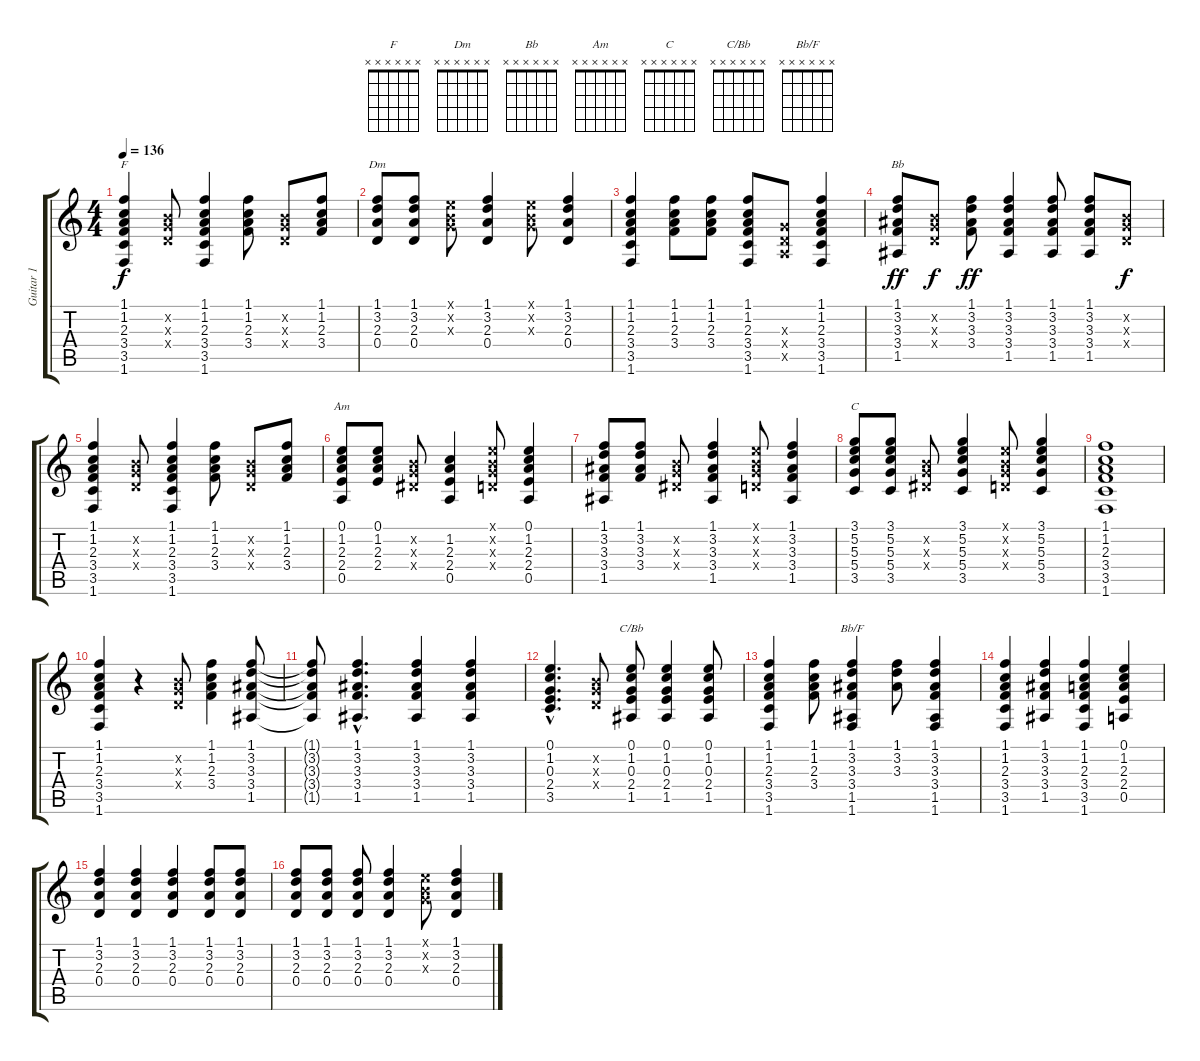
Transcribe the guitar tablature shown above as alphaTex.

\track ("Guitar 1" "Guitar 1") {instrument acousticguitarsteel}
\staff {score tabs}
\tuning (E4 B3 G3 D3 A2 E2) {hide}
\chord ("F" x x x x x x) {firstfret 0}
\chord ("Dm" x x x x x x) {firstfret 0}
\chord ("Bb" x x x x x x) {firstfret 0}
\chord ("Am" x x x x x x) {firstfret 0}
\chord ("C" x x x x x x) {firstfret 0}
\chord ("C/Bb" x x x x x x) {firstfret 0}
\chord ("Bb/F" x x x x x x) {firstfret 0}
\ts (4 4)
\tempo 136
\clef g2
\ks c
(1.1 1.2 2.3 3.4 3.5 1.6).4{ch "F" dy f} (0.2{x} 0.3{x} 0.4{x}).8 (1.1 1.2 2.3 3.4 3.5 1.6).4 (1.1 1.2 2.3 3.4).8 (0.2{x} 0.3{x} 0.4{x}).8 (1.1 1.2 2.3 3.4).8 |
(1.1 3.2 2.3 0.4).8{ch "Dm"} (1.1 3.2 2.3 0.4).8 (0.1{x} 0.2{x} 0.3{x}).8 (1.1 3.2 2.3 0.4).4 (0.1{x} 0.2{x} 0.3{x}).8 (1.1 3.2 2.3 0.4).4 |
(1.1 1.2 2.3 3.4 3.5 1.6).4 (1.1 1.2 2.3 3.4).8 (1.1 1.2 2.3 3.4).8 (1.1 1.2 2.3 3.4 3.5 1.6).8 (0.3{x} 0.4{x} 0.5{x}).8 (1.1 1.2 2.3 3.4 3.5 1.6).4 |
(1.1 3.2 3.3 3.4 1.5).8{ch "Bb" dy ff} (0.2{x} 0.3{x} 0.4{x}).8{dy f} (1.1 3.2 3.3 3.4).8{dy ff} (1.1 3.2 3.3 3.4 1.5).4 (1.1 3.2 3.3 3.4 1.5).8 (1.1 3.2 3.3 3.4 1.5).8 (0.2{x} 0.3{x} 0.4{x}).8{dy f} |
(1.1 1.2 2.3 3.4 3.5 1.6).4 (0.2{x} 0.3{x} 0.4{x}).8 (1.1 1.2 2.3 3.4 3.5 1.6).4 (1.1 1.2 2.3 3.4).8 (0.2{x} 0.3{x} 0.4{x}).8 (1.1 1.2 2.3 3.4).8 |
(0.1 1.2 2.3 2.4 0.5).8{ch "Am"} (0.1 1.2 2.3 2.4).8 (0.2{x} 0.3{x} 1.4{x}).8 (1.2 2.3 2.4 0.5).4 (0.1{x} 0.2{x} 0.3{x} 0.4{x}).8 (0.1 1.2 2.3 2.4 0.5).4 |
(1.1 3.2 3.3 3.4 1.5).8 (1.1 3.2 3.3 3.4).8 (0.2{x} 0.3{x} 1.4{x}).8 (1.1 3.2 3.3 3.4 1.5).4 (0.1{x} 0.2{x} 0.3{x} 0.4{x}).8 (1.1 3.2 3.3 3.4 1.5).4 |
(3.1 5.2 5.3 5.4 3.5).8{ch "C"} (3.1 5.2 5.3 5.4 3.5).8 (0.2{x} 0.3{x} 1.4{x}).8 (3.1 5.2 5.3 5.4 3.5).4 (0.1{x} 0.2{x} 0.3{x} 0.4{x}).8 (3.1 5.2 5.3 5.4 3.5).4 |
(1.1 1.2 2.3 3.4 3.5 1.6).1 |
(1.1 1.2 2.3 3.4 3.5 1.6).4 r.4 (0.2{x} 0.3{x} 0.4{x}).8 (1.1 1.2 2.3 3.4).4 (1.1 3.2 3.3 3.4 1.5).8 |
(1.1{t} 3.2{t} 3.3{t} 3.4{t} 1.5{t}).8 (1.1{hac} 3.2{hac} 3.3{hac} 3.4{hac} 1.5{hac}).4{d} (1.1 3.2 3.3 3.4 1.5).4 (1.1 3.2 3.3 3.4 1.5).4 |
(0.1{hac} 1.2{hac} 0.3{hac} 2.4{hac} 3.5{hac}).4{d} (0.2{x} 0.3{x} 0.4{x}).8 (0.1 1.2 0.3 2.4 1.5).8{ch "C/Bb"} (0.1 1.2 0.3 2.4 1.5).4 (0.1 1.2 0.3 2.4 1.5).8 |
(1.1 1.2 2.3 3.4 3.5 1.6).4 (1.1 1.2 2.3 3.4).8 (1.1 3.2 3.3 3.4 1.5 1.6).4{ch "Bb/F"} (1.1 3.2 3.3).8 (1.1 3.2 3.3 3.4 1.5 1.6).4 |
(1.1 1.2 2.3 3.4 3.5 1.6).4 (1.1 3.2 3.3 3.4 1.5).4 (1.1 1.2 2.3 3.4 3.5 1.6).4 (0.1 1.2 2.3 2.4 0.5).4 |
(1.1 3.2 2.3 0.4).4 (1.1 3.2 2.3 0.4).4 (1.1 3.2 2.3 0.4).4 (1.1 3.2 2.3 0.4).8 (1.1 3.2 2.3 0.4).8 |
(1.1 3.2 2.3 0.4).8 (1.1 3.2 2.3 0.4).8 (1.1 3.2 2.3 0.4).8 (1.1 3.2 2.3 0.4).4 (0.1{x} 0.2{x} 0.3{x}).8 (1.1 3.2 2.3 0.4).4
